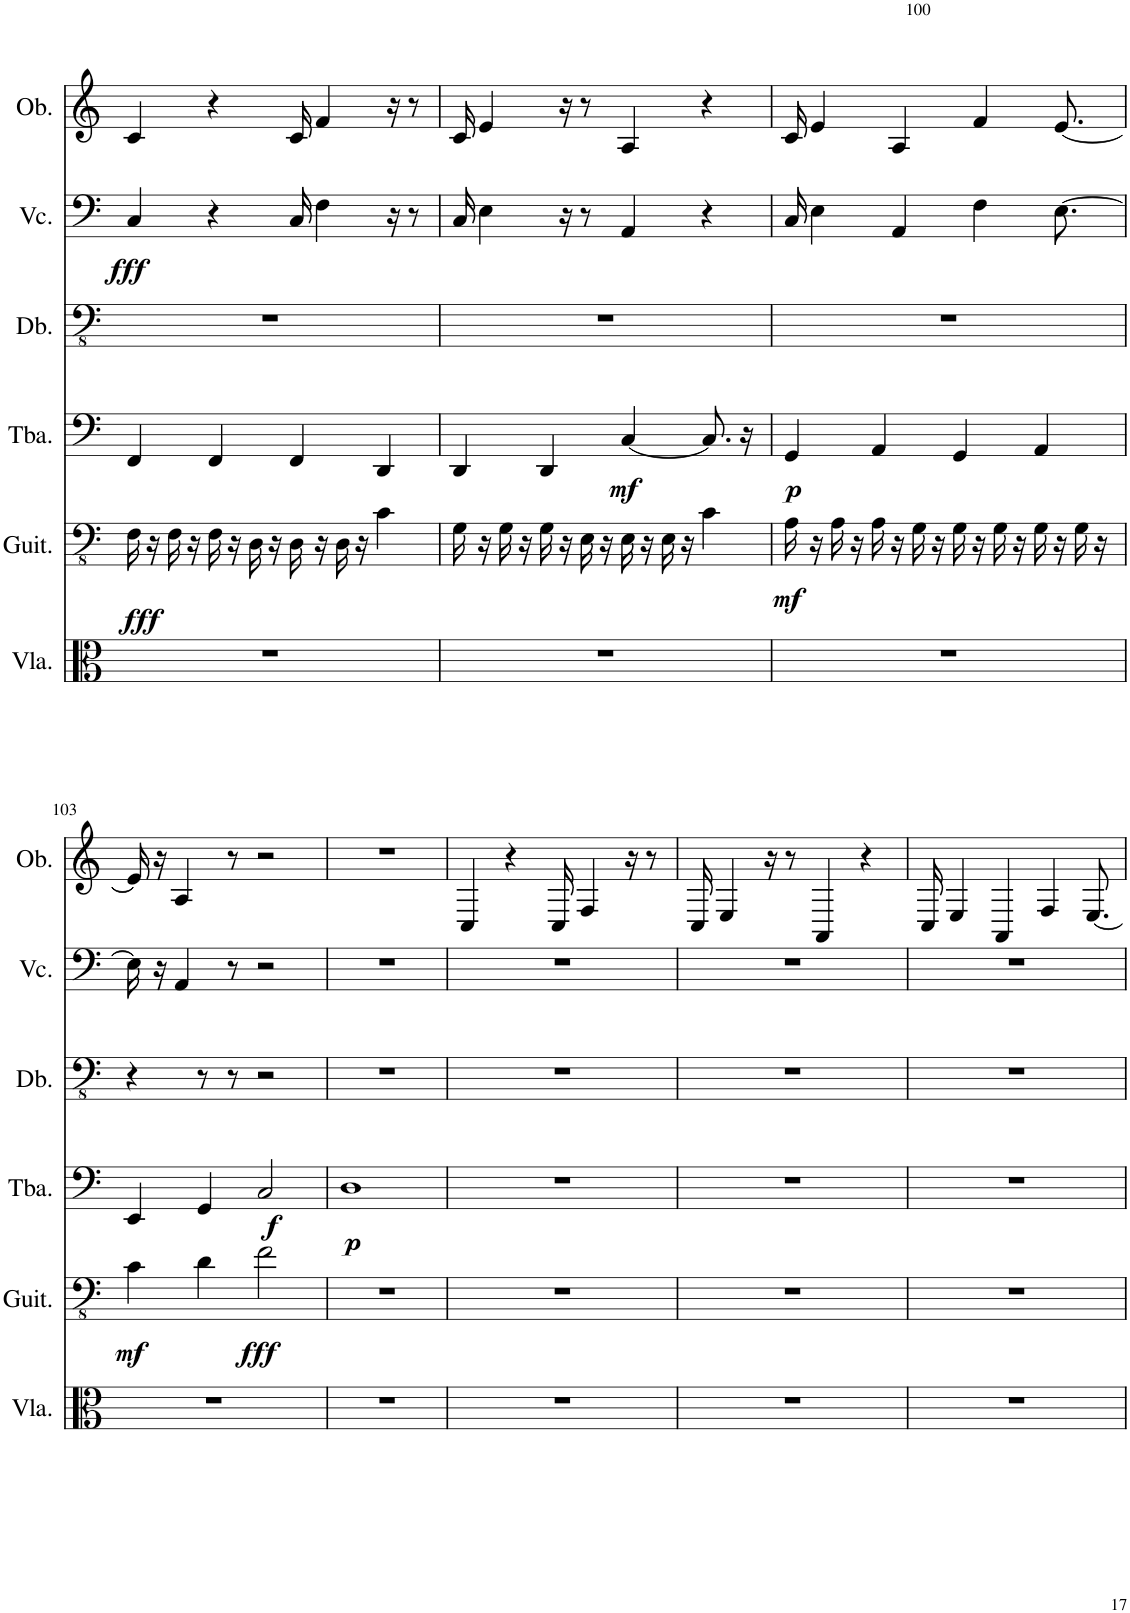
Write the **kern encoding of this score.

**kern	**kern	**dynam	**kern	**dynam	**kern	**kern	**dynam	**kern
*part6	*part5	*part5	*part4	*part4	*part3	*part2	*part2	*part1
*staff6	*staff5	*staff5	*staff4	*staff4	*staff3	*staff2	*staff2	*staff1
*I"Viola	*I"Classical Guitar	*	*I"Tuba	*	*I"Double Bass	*I"Violoncello	*	*I"Oboe
*I'Vla.	*I'Guit.	*	*I'Tba.	*	*I'Db.	*I'Vc.	*	*I'Ob.
!!LO:PB:g=z
*clefC3	*clefFv4	*	*clefF4	*	*clefFv4	*clefF4	*	*clefG2
*	*	*	*	*	*ITrd7c12	*	*	*
*k[]	*k[]	*	*k[]	*	*k[]	*k[]	*	*k[]
*M4/4	*M4/4	*	*M4/4	*	*M4/4	*M4/4	*	*M4/4
=100	=100	=100	=100	=100	=100	=100	=100	=100
!	!	!LO:DY:b	!	!	!	!	!LO:DY:b	!
1r	16FF\	fff	4FF/	.	1r	4C/	fff	4c/
.	16r	.	.	.	.	.	.	.
.	16FF\	.	.	.	.	.	.	.
.	16r	.	.	.	.	.	.	.
.	16FF\	.	4FF/	.	.	4r	.	4r
.	16r	.	.	.	.	.	.	.
.	16DD\	.	.	.	.	.	.	.
.	16r	.	.	.	.	.	.	.
.	16DD\	.	4FF/	.	.	16C/	.	16c/
.	16r	.	.	.	.	4F\	.	4f/
.	16DD\	.	.	.	.	.	.	.
.	16r	.	.	.	.	.	.	.
.	4C\	.	4DD/	.	.	.	.	.
.	.	.	.	.	.	16r	.	16r
.	.	.	.	.	.	8r	.	8r
=101	=101	=101	=101	=101	=101	=101	=101	=101
1r	16GG\	.	4DD/	.	1r	16C/	.	16c/
.	16r	.	.	.	.	4E\	.	4e/
.	16GG\	.	.	.	.	.	.	.
.	16r	.	.	.	.	.	.	.
.	16GG\	.	4DD/	.	.	.	.	.
.	16r	.	.	.	.	16r	.	16r
.	16EE\	.	.	.	.	8r	.	8r
.	16r	.	.	.	.	.	.	.
!	!	!	!	!LO:DY:b	!	!	!	!
.	16EE\	.	[4C/	mf	.	4AA/	.	4A/
.	16r	.	.	.	.	.	.	.
.	16EE\	.	.	.	.	.	.	.
.	16r	.	.	.	.	.	.	.
.	4C\	.	8.C/]	.	.	4r	.	4r
.	.	.	16r	.	.	.	.	.
=102	=102	=102	=102	=102	=102	=102	=102	=102
!	!	!LO:DY:b	!	!LO:DY:b	!	!	!	!
1r	16AA\	mf	4GG/	p	1r	16C/	.	16c/
.	16r	.	.	.	.	4E\	.	4e/
.	16AA\	.	.	.	.	.	.	.
.	16r	.	.	.	.	.	.	.
.	16AA\	.	4AA/	.	.	.	.	.
.	16r	.	.	.	.	4AA/	.	4A/
.	16GG\	.	.	.	.	.	.	.
.	16r	.	.	.	.	.	.	.
.	16GG\	.	4GG/	.	.	.	.	.
.	16r	.	.	.	.	4F\	.	4f/
.	16GG\	.	.	.	.	.	.	.
.	16r	.	.	.	.	.	.	.
.	16GG\	.	4AA/	.	.	.	.	.
.	16r	.	.	.	.	[8.E\	.	[8.e/
.	16GG\	.	.	.	.	.	.	.
.	16r	.	.	.	.	.	.	.
!!LO:LB:g=z
=103	=103	=103	=103	=103	=103	=103	=103	=103
!	!	!LO:DY:b	!	!	!	!	!	!
1r	4C\	mf	4EE/	.	4r	16E\]	.	16e/]
.	.	.	.	.	.	16r	.	16r
.	.	.	.	.	.	4AA/	.	4A/
.	4D\	.	4GG/	.	8r	.	.	.
.	.	.	.	.	8r	8r	.	8r
!	!	!LO:DY:b	!	!LO:DY:b	!	!	!	!
.	2F\	fff	2C/	f	2r	2r	.	2r
=104	=104	=104	=104	=104	=104	=104	=104	=104
!	!	!	!	!LO:DY:b	!	!	!	!
1r	1r	.	1D	p	1r	1r	.	1r
=105	=105	=105	=105	=105	=105	=105	=105	=105
1r	1r	.	1r	.	1r	1r	.	4C/
.	.	.	.	.	.	.	.	4r
.	.	.	.	.	.	.	.	16C/
.	.	.	.	.	.	.	.	4F/
.	.	.	.	.	.	.	.	16r
.	.	.	.	.	.	.	.	8r
=106	=106	=106	=106	=106	=106	=106	=106	=106
1r	1r	.	1r	.	1r	1r	.	16C/
.	.	.	.	.	.	.	.	4E/
.	.	.	.	.	.	.	.	16r
.	.	.	.	.	.	.	.	8r
.	.	.	.	.	.	.	.	4AA/
.	.	.	.	.	.	.	.	4r
=107	=107	=107	=107	=107	=107	=107	=107	=107
1r	1r	.	1r	.	1r	1r	.	16C/
.	.	.	.	.	.	.	.	4E/
.	.	.	.	.	.	.	.	4AA/
.	.	.	.	.	.	.	.	4F/
.	.	.	.	.	.	.	.	[8.E/
=	=	=	=	=	=	=	=	=
*-	*-	*-	*-	*-	*-	*-	*-	*-
